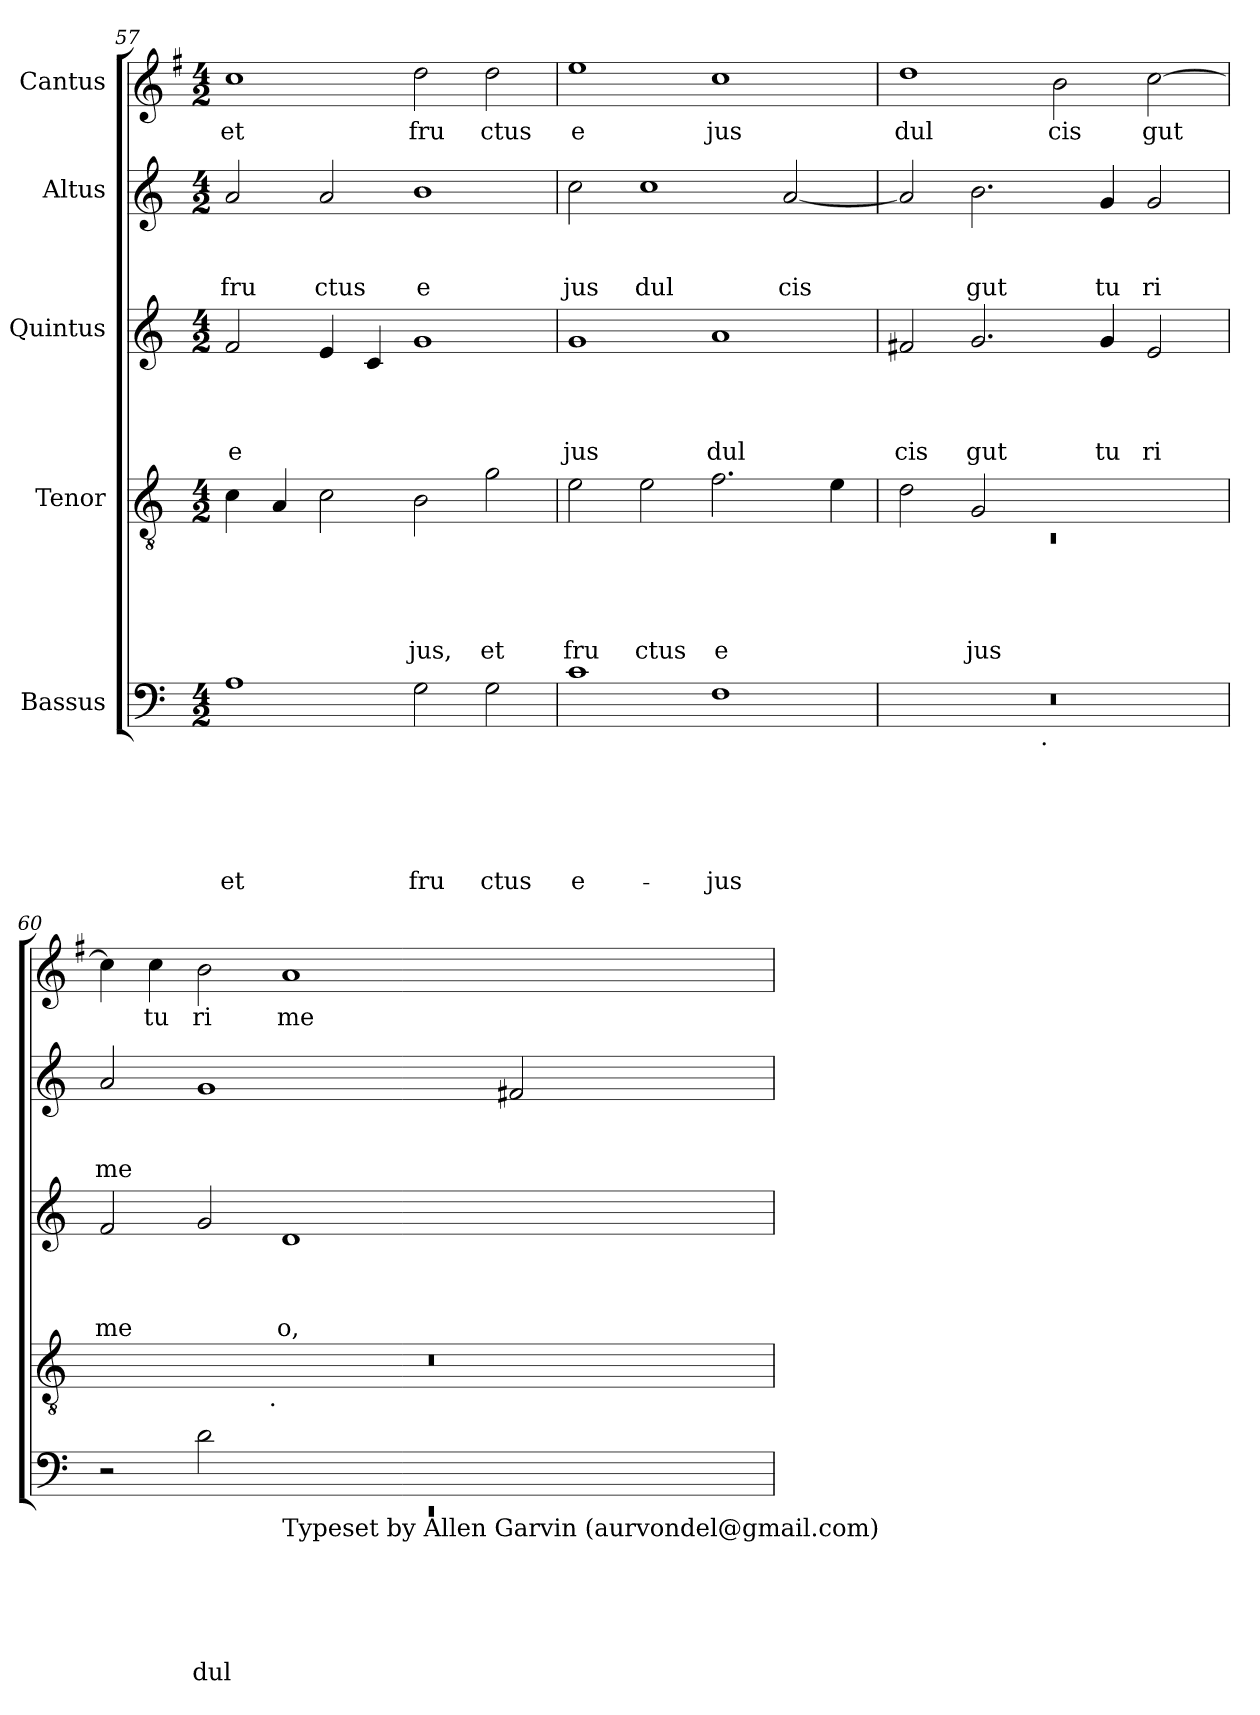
**kern	**text	**text	**text	**text	**text	**text	**kern	**text	**text	**text	**text	**text	**kern	**text	**text	**text	**text	**kern	**text	**text	**text	**kern	**text
*part5	*part5	*part5	*part5	*part5	*part5	*part5	*part4	*part4	*part4	*part4	*part4	*part4	*part3	*part3	*part3	*part3	*part3	*part2	*part2	*part2	*part2	*part1	*part1
*staff5	*staff5	*staff5	*staff5	*staff5	*staff5	*staff5	*staff4	*staff4	*staff4	*staff4	*staff4	*staff4	*staff3	*staff3	*staff3	*staff3	*staff3	*staff2	*staff2	*staff2	*staff2	*staff1	*staff1
*I"Bassus	*	*	*	*	*	*	*I"Tenor	*	*	*	*	*	*I"Quintus	*	*	*	*	*I"Altus	*	*	*	*I"Cantus	*
*clefF4	*	*	*	*	*	*	*clefGv2	*	*	*	*	*	*clefG2	*	*	*	*	*clefG2	*	*	*	*clefG2	*
*	*	*	*	*	*	*	*	*	*	*	*	*	*	*	*	*	*	*	*	*	*	*ITrd-3c-5	*
*k[]	*	*	*	*	*	*	*k[]	*	*	*	*	*	*k[]	*	*	*	*	*k[]	*	*	*	*k[]	*
*C:	*	*	*	*	*	*	*C:	*	*	*	*	*	*C:	*	*	*	*	*C:	*	*	*	*C:	*
*M4/2	*	*	*	*	*	*	*M4/2	*	*	*	*	*	*M4/2	*	*	*	*	*M4/2	*	*	*	*M4/2	*
=57	=57	=57	=57	=57	=57	=57	=57	=57	=57	=57	=57	=57	=57	=57	=57	=57	=57	=57	=57	=57	=57	=57	=57
!	!	!	!	!	!	!LO:LY:b	!	!	!	!	!	!	!	!	!	!	!LO:LY:b	!	!	!	!LO:LY:b	!	!LO:LY:b
1A	.	.	.	.	.	et	4c\	.	.	.	.	.	2f/	.	.	.	e	2a/	.	.	fru	1ff	et
.	.	.	.	.	.	.	4A/	.	.	.	.	.	.	.	.	.	.	.	.	.	.	.	.
!	!	!	!	!	!	!	!	!	!	!	!	!	!	!	!	!	!	!	!	!	!LO:LY:b	!	!
.	.	.	.	.	.	.	2c\	.	.	.	.	.	4e/	.	.	.	.	2a/	.	.	ctus	.	.
.	.	.	.	.	.	.	.	.	.	.	.	.	4c/	.	.	.	.	.	.	.	.	.	.
!	!	!	!	!	!	!LO:LY:b	!	!	!	!	!	!LO:LY:b	!	!	!	!	!	!	!	!	!LO:LY:b	!	!LO:LY:b
2G\	.	.	.	.	.	fru	2B\	.	.	.	.	jus,	1g	.	.	.	.	1b	.	.	e	2gg\	fru
!	!	!	!	!	!	!LO:LY:b	!	!	!	!	!	!LO:LY:b	!	!	!	!	!	!	!	!	!	!	!LO:LY:b
2G\	.	.	.	.	.	ctus	2g\	.	.	.	.	et	.	.	.	.	.	.	.	.	.	2gg\	ctus
!!LO:LB:g=z
=58	=58	=58	=58	=58	=58	=58	=58	=58	=58	=58	=58	=58	=58	=58	=58	=58	=58	=58	=58	=58	=58	=58	=58
!	!	!	!	!	!	!LO:LY:b	!	!	!	!	!	!LO:LY:b	!	!	!	!	!LO:LY:b	!	!	!	!LO:LY:b	!	!LO:LY:b
1c	.	.	.	.	.	e-	2e\	.	.	.	.	fru	1g	.	.	.	jus	2cc\	.	.	jus	1aa	e
!	!	!	!	!	!	!	!	!	!	!	!	!LO:LY:b	!	!	!	!	!	!	!	!	!LO:LY:b	!	!
.	.	.	.	.	.	.	2e\	.	.	.	.	ctus	.	.	.	.	.	1cc	.	.	dul	.	.
!	!	!	!	!	!	!LO:LY:b	!	!	!	!	!	!LO:LY:b	!	!	!	!	!LO:LY:b	!	!	!	!	!	!LO:LY:b
1F	.	.	.	.	.	-jus	2.f\	.	.	.	.	e	1a	.	.	.	dul	.	.	.	.	1ff	jus
!	!	!	!	!	!	!	!	!	!	!	!	!	!	!	!	!	!	!	!	!	!LO:LY:b	!	!
.	.	.	.	.	.	.	.	.	.	.	.	.	.	.	.	.	.	[<2a/	.	.	cis	.	.
.	.	.	.	.	.	.	4e\	.	.	.	.	.	.	.	.	.	.	.	.	.	.	.	.
=59	=59	=59	=59	=59	=59	=59	=59	=59	=59	=59	=59	=59	=59	=59	=59	=59	=59	=59	=59	=59	=59	=59	=59
*	*	*	*	*	*	*	*^	*	*	*	*	*	*	*	*	*	*	*	*	*	*	*	*
!	!	!	!	!	!	!	!	!LO:N:vis=1	!	!	!	!	!	!	!	!	!	!LO:LY:b	!	!	!	!	!	!LO:LY:b
*^	*	*	*	*	*	*	*	*	*	*	*	*	*	*	*	*	*	*	*	*	*	*	*	*
0r	2ryy	.	.	.	.	.	.	2d\	0rC	.	.	.	.	.	2f#X/	.	.	.	cis	2a/]	.	.	.	1gg	dul
!	!	!	!	!	!	!	!	!	!	!	!	!	!	!LO:LY:b	!	!	!	!	!LO:LY:b	!	!	!	!LO:LY:b	!	!
.	4...ryy	.	.	.	.	.	.	2G/	.	.	.	.	.	jus	2.g/	.	.	.	gut	2.b\	.	.	gut	.	.
!	!LO:TX:b:t=.	!	!	!	!	!	!	!	!	!	!	!	!	!	!	!	!	!	!	!	!	!	!	!	!
.	1ryy	.	.	.	.	.	.	.	.	.	.	.	.	.	.	.	.	.	.	.	.	.	.	.	.
!	!	!	!	!	!	!	!	!	!	!	!	!	!	!	!	!	!	!	!	!	!	!	!	!	!LO:LY:b
.	.	.	.	.	.	.	.	1ryy	.	.	.	.	.	.	.	.	.	.	.	.	.	.	.	2ee\	cis
!	!	!	!	!	!	!	!	!	!	!	!	!	!	!	!	!	!	!	!LO:LY:b	!	!	!	!LO:LY:b	!	!
.	.	.	.	.	.	.	.	.	.	.	.	.	.	.	4g/	.	.	.	tu	4g/	.	.	tu	.	.
!	!	!	!	!	!	!	!	!	!	!	!	!	!	!	!	!	!	!	!LO:LY:b	!	!	!	!LO:LY:b	!	!LO:LY:b
.	.	.	.	.	.	.	.	.	.	.	.	.	.	.	2e/	.	.	.	ri	2g/	.	.	ri	[>2ff\	gut
.	32ryy	.	.	.	.	.	.	.	.	.	.	.	.	.	.	.	.	.	.	.	.	.	.	.	.
=60	=60	=60	=60	=60	=60	=60	=60	=60	=60	=60	=60	=60	=60	=60	=60	=60	=60	=60	=60	=60	=60	=60	=60	=60	=60
!	!LO:N:vis=1	!	!	!	!	!	!	!	!	!	!	!	!	!	!	!	!	!	!LO:LY:b	!	!	!	!LO:LY:b	!	!
*	*^	*	*	*	*	*	*	*	*	*	*	*	*	*	*	*	*	*	*	*	*	*	*	*	*
0ryy	0rEE	2r	.	.	.	.	.	.	0r	2ryy	.	.	.	.	.	2f/	.	.	.	me	2a/	.	.	me	4ff\]	.
!	!	!	!	!	!	!	!	!	!	!	!	!	!	!	!	!	!	!	!	!	!	!	!	!	!	!LO:LY:b
.	.	.	.	.	.	.	.	.	.	.	.	.	.	.	.	.	.	.	.	.	.	.	.	.	4ff\	tu
!	!	!	!	!	!	!	!	!LO:LY:b	!	!	!	!	!	!	!	!	!	!	!	!	!	!	!	!	!	!LO:LY:b
.	.	2d\	.	.	.	.	.	dul-	.	4...ryy	.	.	.	.	.	2g/	.	.	.	.	1g	.	.	.	2ee\	ri
!	!	!	!	!	!	!	!	!	!	!LO:TX:b:t=.	!	!	!	!	!	!	!	!	!	!	!	!	!	!	!	!
.	.	.	.	.	.	.	.	.	.	1ryy	.	.	.	.	.	.	.	.	.	.	.	.	.	.	.	.
!	!	!LO:TX:b:t=Typeset by Allen Garvin (aurvondel@gmail.com)	!	!	!	!	!	!	!	!	!	!	!	!	!	!	!	!	!	!	!	!	!	!	!	!
!	!	!	!	!	!	!	!	!	!	!	!	!	!	!	!	!	!	!	!	!LO:LY:b	!	!	!	!	!	!LO:LY:b
.	.	1ryy	.	.	.	.	.	.	.	.	.	.	.	.	.	1d	.	.	.	o,	.	.	.	.	1dd	me
.	.	.	.	.	.	.	.	.	.	.	.	.	.	.	.	.	.	.	.	.	2f#/	.	.	.	.	.
.	.	.	.	.	.	.	.	.	.	32ryy	.	.	.	.	.	.	.	.	.	.	.	.	.	.	.	.
*v	*v	*v	*	*	*	*	*	*	*	*	*	*	*	*	*	*	*	*	*	*	*	*	*	*	*	*
*	*	*	*	*	*	*	*v	*v	*	*	*	*	*	*	*	*	*	*	*	*	*	*	*	*
=	=	=	=	=	=	=	=	=	=	=	=	=	=	=	=	=	=	=	=	=	=	=	=
*-	*-	*-	*-	*-	*-	*-	*-	*-	*-	*-	*-	*-	*-	*-	*-	*-	*-	*-	*-	*-	*-	*-	*-
